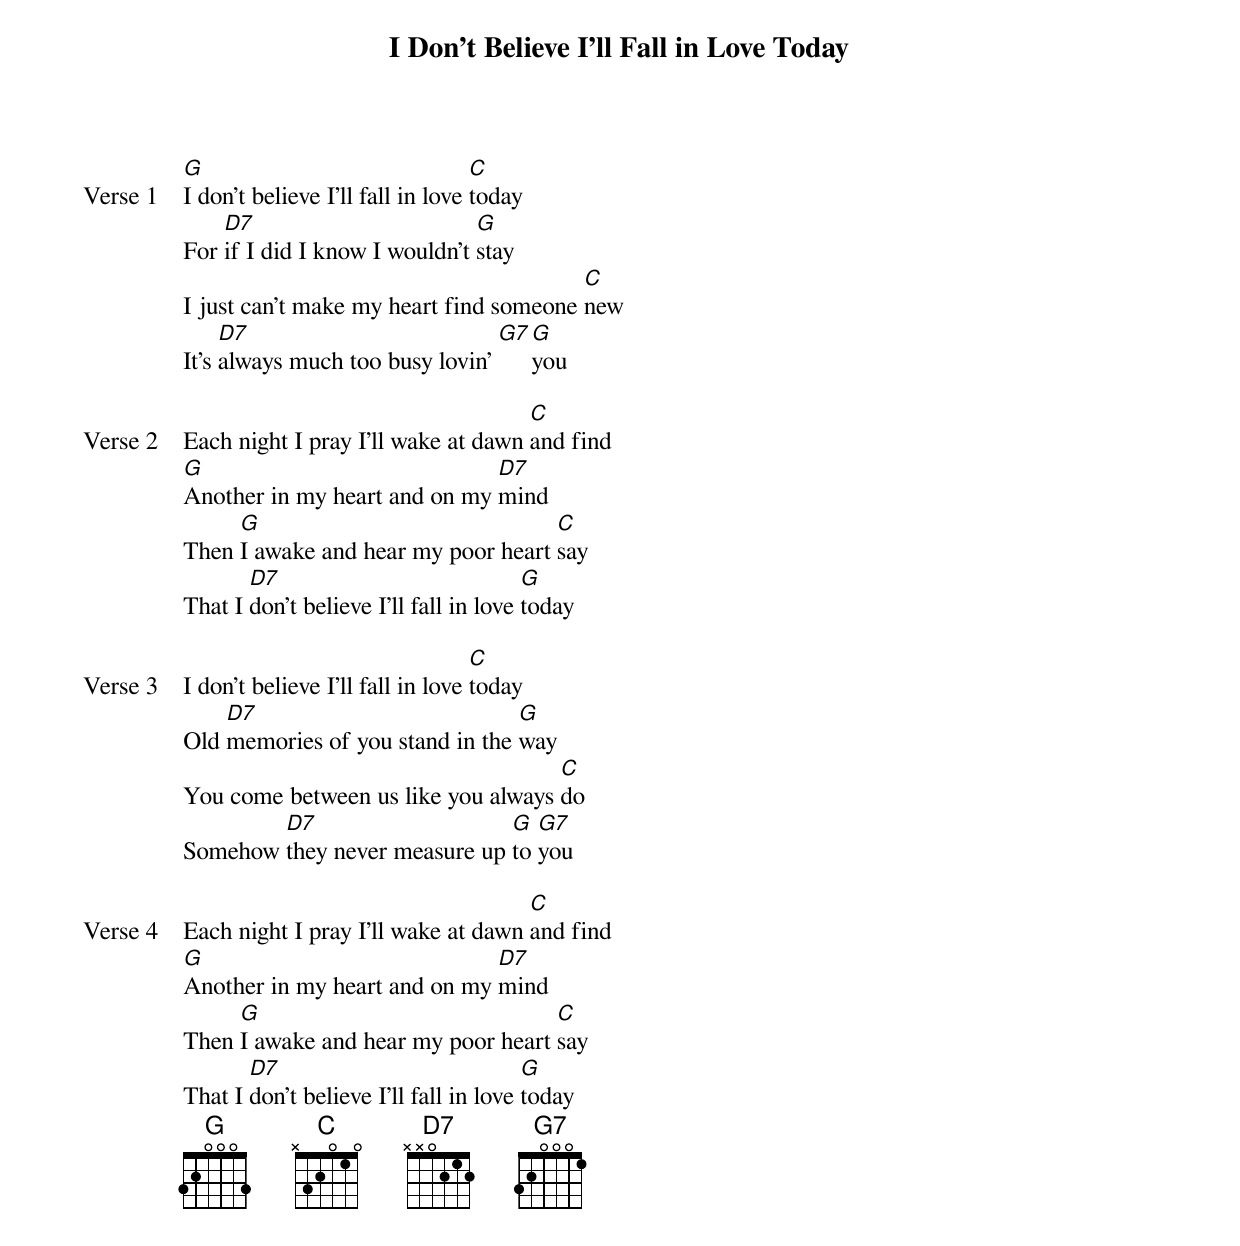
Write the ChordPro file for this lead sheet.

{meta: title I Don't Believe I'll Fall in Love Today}
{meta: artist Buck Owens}
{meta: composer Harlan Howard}

{start_of_verse: Verse 1}
[G]I don't believe I'll fall in love [C]today
For [D7]if I did I know I wouldn't [G]stay
I just can't make my heart find someone [C]new
It's [D7]always much too busy lovin' [G7][G]you
{end_of_verse}

{start_of_verse: Verse 2}
Each night I pray I'll wake at dawn [C]and find
[G]Another in my heart and on my [D7]mind
Then [G]I awake and hear my poor heart [C]say
That I [D7]don't believe I'll fall in love [G]today
{end_of_verse}

{start_of_verse: Verse 3}
I don't believe I'll fall in love [C]today
Old [D7]memories of you stand in the [G]way
You come between us like you always [C]do
Somehow [D7]they never measure up [G]to [G7]you
{end_of_verse}

{start_of_verse: Verse 4}
Each night I pray I'll wake at dawn [C]and find
[G]Another in my heart and on my [D7]mind
Then [G]I awake and hear my poor heart [C]say
That I [D7]don't believe I'll fall in love [G]today
{end_of_verse}
